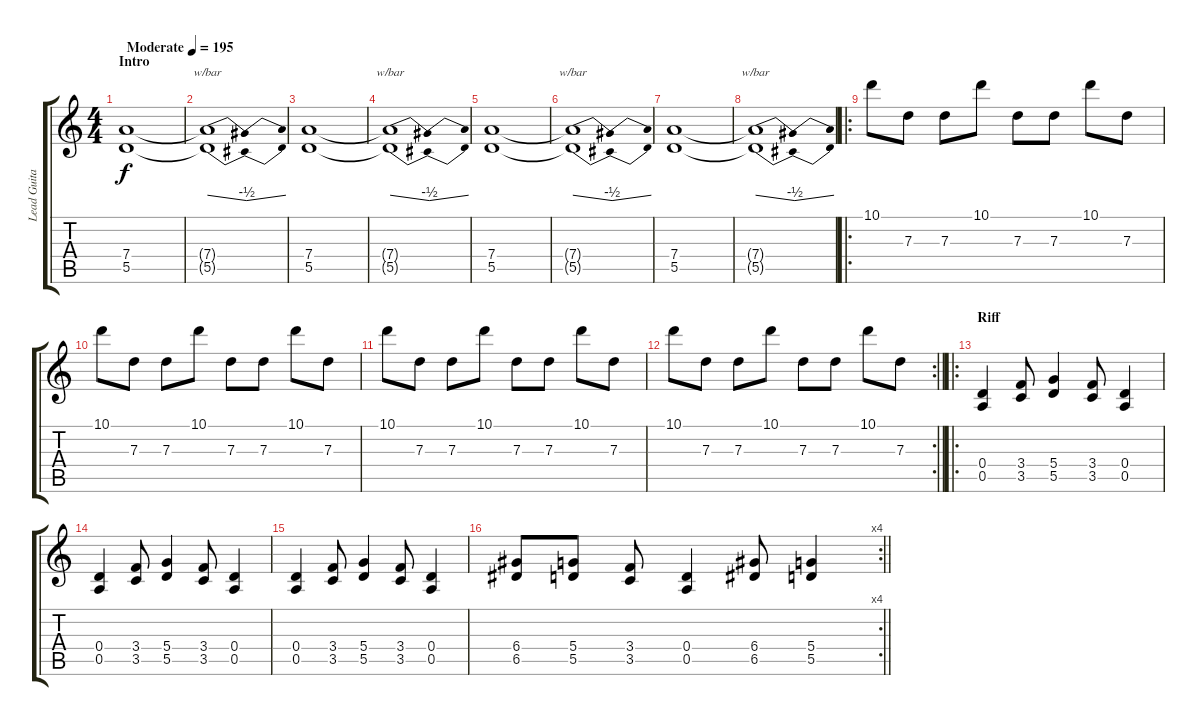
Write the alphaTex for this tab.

\track ("Lead Guitar" "Lead Guita") {instrument distortionguitar}
\staff {score tabs}
\tuning (E4 B3 G3 D3 A2 E2) {hide}
\ts (4 4)
\section ("" "Intro")
\tempo (195 "Moderate")
\clef g2
\ks c
(7.4 5.5).1{dy f instrument distortionguitar} |
(7.4{t} 5.5{t}).1{tbe (dip default 0 0 30 -2 60 0)} |
(7.4 5.5).1 |
(7.4{t} 5.5{t}).1{tbe (dip default 0 0 30 -2 60 0)} |
(7.4 5.5).1 |
(7.4{t} 5.5{t}).1{tbe (dip default 0 0 30 -2 60 0)} |
(7.4 5.5).1 |
(7.4{t} 5.5{t}).1{tbe (dip default 0 0 30 -2 60 0)} |
\ro
10.1.8 7.3.8 7.3.8 10.1.8 7.3.8 7.3.8 10.1.8 7.3.8 |
10.1.8 7.3.8 7.3.8 10.1.8 7.3.8 7.3.8 10.1.8 7.3.8 |
10.1.8 7.3.8 7.3.8 10.1.8 7.3.8 7.3.8 10.1.8 7.3.8 |
\rc 2
\barLineRight lightlight
10.1.8 7.3.8 7.3.8 10.1.8 7.3.8 7.3.8 10.1.8 7.3.8 |
\ro
\section ("" "Riff")
(0.4 0.5).4 (3.4 3.5).8 (5.4 5.5).4 (3.4 3.5).8 (0.4 0.5).4 |
(0.4 0.5).4 (3.4 3.5).8 (5.4 5.5).4 (3.4 3.5).8 (0.4 0.5).4 |
(0.4 0.5).4 (3.4 3.5).8 (5.4 5.5).4 (3.4 3.5).8 (0.4 0.5).4 |
\rc 4
\barLineRight lightlight
(6.4 6.5).8 (5.4 5.5).8 (3.4 3.5).8 (0.4 0.5).4 (6.4 6.5).8 (5.4 5.5).4
